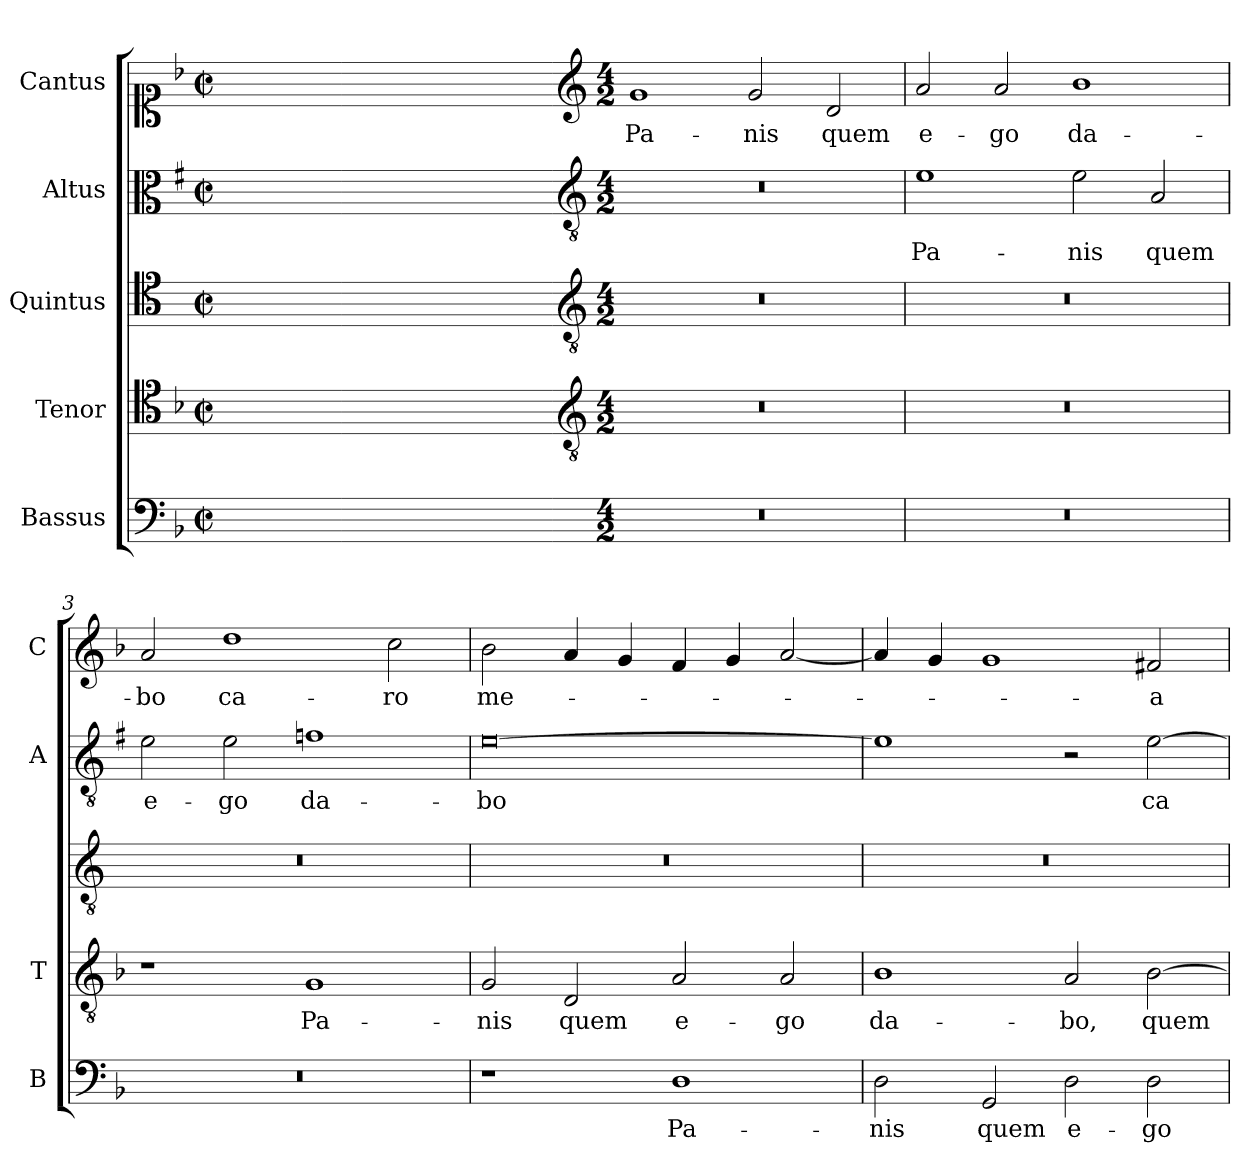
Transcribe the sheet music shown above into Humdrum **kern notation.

**kern	**text	**kern	**text	**kern	**kern	**text	**kern	**text
*part5	*part5	*part4	*part4	*part3	*part2	*part2	*part1	*part1
*staff5	*staff5	*staff4	*staff4	*staff3	*staff2	*staff2	*staff1	*staff1
*I"Bassus	*	*I"Tenor	*	*I"Quintus	*I"Altus	*	*I"Cantus	*
*I'B	*	*I'T	*	*	*I'A	*	*I'C	*
*clefF4	*	*clefC4	*	*clefC4	*clefC3	*	*clefC1	*
*	*	*	*	*ITrd4c7	*ITrd1c2	*	*	*
*k[b-]	*	*k[b-]	*	*k[b-]	*k[b-]	*	*k[b-]	*
*F:	*	*F:	*	*F:	*F:	*	*F:	*
*M2/2	*	*M2/2	*	*M2/2	*M2/2	*	*M2/2	*
*met(c|)	*	*met(c|)	*	*met(c|)	*met(c|)	*	*met(c|)	*
=	=	=	=	=	=	=	=	=
1ryy	.	1ryy	.	1ryy	1ryy	.	1ryy	.
=1X-	=1X-	=1X-	=1X-	=1X-	=1X-	=1X-	=1X-	=1X-
4ryy	.	4ryy	.	4ryy	4ryy	.	4ryy	.
4ryy	.	4ryy	.	4ryy	4ryy	.	4ryy	.
4ryy	.	4ryy	.	4ryy	4ryy	.	4ryy	.
4ryy	.	4ryy	.	4ryy	4ryy	.	4ryy	.
=1-	=1-	=1-	=1-	=1-	=1-	=1-	=1-	=1-
*	*	*clefGv2	*	*clefGv2	*clefGv2	*	*clefG2	*
*M4/2	*	*M4/2	*	*M4/2	*M4/2	*	*M4/2	*
!	!	!	!	!	!	!	!	!LO:LY:b
0r	.	0r	.	0r	0r	.	1g	Pa-
!	!	!	!	!	!	!	!	!LO:LY:b
.	.	.	.	.	.	.	2g/	-nis
!	!	!	!	!	!	!	!	!LO:LY:b
.	.	.	.	.	.	.	2d/	quem
=2	=2	=2	=2	=2	=2	=2	=2	=2
!	!	!	!	!	!	!LO:LY:b	!	!LO:LY:b
0r	.	0r	.	0r	1d	Pa-	2a/	e-
!	!	!	!	!	!	!	!	!LO:LY:b
.	.	.	.	.	.	.	2a/	-go
!	!	!	!	!	!	!LO:LY:b	!	!LO:LY:b
.	.	.	.	.	2d\	-nis	1b-	da-
!	!	!	!	!	!	!LO:LY:b	!	!
.	.	.	.	.	2G/	quem	.	.
=3	=3	=3	=3	=3	=3	=3	=3	=3
!	!	!	!	!	!	!LO:LY:b	!	!LO:LY:b
0r	.	1r	.	0r	2d\	e-	2a/	-bo
!	!	!	!	!	!	!LO:LY:b	!	!LO:LY:b
.	.	.	.	.	2d\	-go	1dd	ca-
!	!	!	!LO:LY:b	!	!	!LO:LY:b	!	!
.	.	1G	Pa-	.	1e-X	da-	.	.
!	!	!	!	!	!	!	!	!LO:LY:b
.	.	.	.	.	.	.	2cc\	-ro
=4	=4	=4	=4	=4	=4	=4	=4	=4
!	!	!	!LO:LY:b	!	!	!LO:LY:b	!	!LO:LY:b
1r	.	2G/	-nis	0r	[0d	-bo	2b-\	me-
!	!	!	!LO:LY:b	!	!	!	!	!
.	.	2D/	quem	.	.	.	4a/	.
.	.	.	.	.	.	.	4g/	.
!	!LO:LY:b	!	!LO:LY:b	!	!	!	!	!
1D	Pa-	2A/	e-	.	.	.	4f/	.
.	.	.	.	.	.	.	4g/	.
!	!	!	!LO:LY:b	!	!	!	!	!
.	.	2A/	-go	.	.	.	[2a/	.
=5	=5	=5	=5	=5	=5	=5	=5	=5
!	!LO:LY:b	!	!LO:LY:b	!	!	!	!	!
2D\	-nis	1B-	da-	0r	1d]	.	4a/]	.
.	.	.	.	.	.	.	4g/	.
!	!LO:LY:b	!	!	!	!	!	!	!
2GG/	quem	.	.	.	.	.	1g	.
!	!LO:LY:b	!	!LO:LY:b	!	!	!	!	!
2D\	e-	2A/	-bo,	.	2r	.	.	.
!	!LO:LY:b	!	!LO:LY:b	!	!	!LO:LY:b	!	!LO:LY:b
2D\	-go	[2B-\	quem	.	[2d\	ca-	2f#X/	-a
=	=	=	=	=	=	=	=	=
*-	*-	*-	*-	*-	*-	*-	*-	*-
